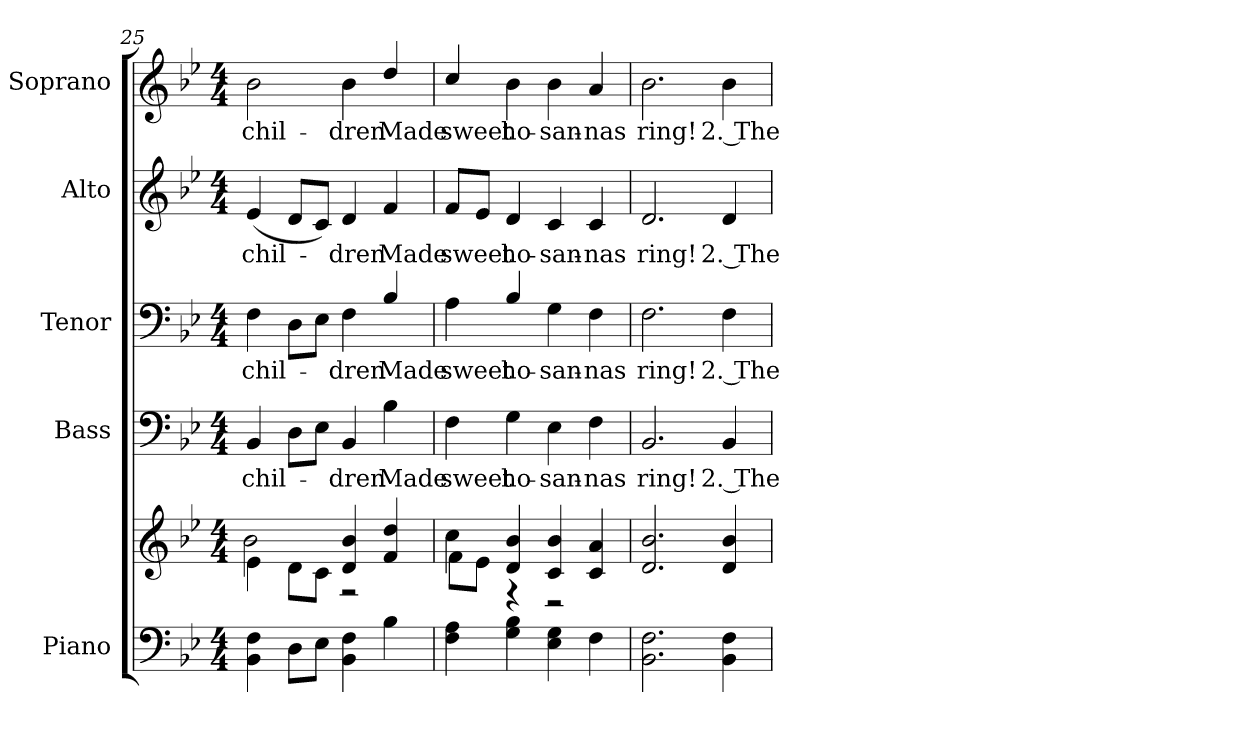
**kern	**kern	**kern	**text	**kern	**text	**kern	**text	**kern	**text
*part5	*part5	*part4	*part4	*part3	*part3	*part2	*part2	*part1	*part1
*staff6	*staff5	*staff4	*staff4	*staff3	*staff3	*staff2	*staff2	*staff1	*staff1
*I"Piano	*	*I"Bass	*	*I"Tenor	*	*I"Alto	*	*I"Soprano	*
*I'Pno.	*	*I'B.	*	*	*	*I'A.	*	*I'S.	*
*clefF4	*clefG2	*clefF4	*	*clefF4	*	*clefG2	*	*clefG2	*
*k[b-e-]	*k[b-e-]	*k[b-e-]	*	*k[b-e-]	*	*k[b-e-]	*	*k[b-e-]	*
*B-:	*B-:	*B-:	*	*B-:	*	*B-:	*	*B-:	*
*M4/4	*M4/4	*M4/4	*	*M4/4	*	*M4/4	*	*M4/4	*
=25	=25	=25	=25	=25	=25	=25	=25	=25	=25
*	*^	*	*	*	*	*	*	*	*
!	!	!	!	!LO:LY:b:color=#000000	!	!	!	!	!	!
!	!	!	!	!	!	!LO:LY:b:color=#000000	!	!	!	!
!	!	!	!	!	!	!	!	!LO:LY:b:color=#000000	!	!
!	!	!	!	!	!	!	!	!	!	!LO:LY:b:color=#000000
4BB-i\ 4Fi	4e-i\	2b-i\	4BB-i/	chil-	4Fi\	chil-	(4e-i/	chil-	2b-i\	chil-
8Di\L	8di\L	.	8Di\L	.	8Di\L	.	8di/L	.	.	.
8E-i\J	8ci\J	.	8E-i\J	.	8E-i\J	.	8ci/J)	.	.	.
!	!	!	!	!LO:LY:b:color=#000000	!	!	!	!	!	!
!	!	!	!	!	!	!LO:LY:b:color=#000000	!	!	!	!
!	!	!	!	!	!	!	!	!LO:LY:b:color=#000000	!	!
!	!	!	!	!	!	!	!	!	!	!LO:LY:b:color=#000000
4BB-i\ 4Fi	4di/ 4b-i	2r	4BB-i/	-dren	4Fi\	-dren	4di/	-dren	4b-i\	-dren
!	!	!	!	!LO:LY:b:color=#000000	!	!	!	!	!	!
!	!	!	!	!	!	!LO:LY:b:color=#000000	!	!	!	!
!	!	!	!	!	!	!	!	!LO:LY:b:color=#000000	!	!
!	!	!	!	!	!	!	!	!	!	!LO:LY:b:color=#000000
4B-i\	4fi/ 4ddi	.	4B-i\	Made	4B-i/	Made	4fi/	Made	4ddi/	Made
=26	=26	=26	=26	=26	=26	=26	=26	=26	=26	=26
!	!	!	!	!LO:LY:b:color=#000000	!	!	!	!	!	!
!	!	!	!	!	!	!LO:LY:b:color=#000000	!	!	!	!
!	!	!	!	!	!	!	!	!LO:LY:b:color=#000000	!	!
!	!	!	!	!	!	!	!	!	!	!LO:LY:b:color=#000000
4Fi\ 4Ai	4cci\	8fi\L	4Fi\	sweet	4Ai\	sweet	8fi/L	sweet	4cci/	sweet
.	.	8e-i\J	.	.	.	.	8e-i/J	.	.	.
!	!	!	!	!LO:LY:b:color=#000000	!	!	!	!	!	!
!	!	!	!	!	!	!LO:LY:b:color=#000000	!	!	!	!
!	!	!	!	!	!	!	!	!LO:LY:b:color=#000000	!	!
!	!	!	!	!	!	!	!	!	!	!LO:LY:b:color=#000000
4Gi\ 4B-i	4di/ 4b-i	4r	4Gi\	ho-	4B-i/	ho-	4di/	ho-	4b-i\	ho-
!	!	!	!	!LO:LY:b:color=#000000	!	!	!	!	!	!
!	!	!	!	!	!	!LO:LY:b:color=#000000	!	!	!	!
!	!	!	!	!	!	!	!	!LO:LY:b:color=#000000	!	!
!	!	!	!	!	!	!	!	!	!	!LO:LY:b:color=#000000
4E-i\ 4Gi	4ci/ 4b-i	2r	4E-i\	-san-	4Gi\	-san-	4ci/	-san-	4b-i\	-san-
!	!	!	!	!LO:LY:b:color=#000000	!	!	!	!	!	!
!	!	!	!	!	!	!LO:LY:b:color=#000000	!	!	!	!
!	!	!	!	!	!	!	!	!LO:LY:b:color=#000000	!	!
!	!	!	!	!	!	!	!	!	!	!LO:LY:b:color=#000000
4Fi\	4ci/ 4ai	.	4Fi\	-nas	4Fi\	-nas	4ci/	-nas	4ai/	-nas
*	*v	*v	*	*	*	*	*	*	*	*
!!LO:PB:g=z
=27	=27	=27	=27	=27	=27	=27	=27	=27	=27
!	!	!	!LO:LY:b:color=#000000	!	!	!	!	!	!
!	!	!	!	!	!LO:LY:b:color=#000000	!	!	!	!
!	!	!	!	!	!	!	!LO:LY:b:color=#000000	!	!
!	!	!	!	!	!	!	!	!	!LO:LY:b:color=#000000
2.BB-i\ 2.Fi	2.di/ 2.b-i	2.BB-i/	ring!	2.Fi\	ring!	2.di/	ring!	2.b-i\	ring!
!	!	!	!LO:LY:b:color=#000000	!	!	!	!	!	!
!	!	!	!	!	!LO:LY:b:color=#000000	!	!	!	!
!	!	!	!	!	!	!	!LO:LY:b:color=#000000	!	!
!	!	!	!	!	!	!	!	!	!LO:LY:b:color=#000000
4BB-i\ 4Fi	4di/ 4b-i	4BB-i/	2. The	4Fi\	2. The	4di/	2. The	4b-i\	2. The
=	=	=	=	=	=	=	=	=	=
*-	*-	*-	*-	*-	*-	*-	*-	*-	*-
